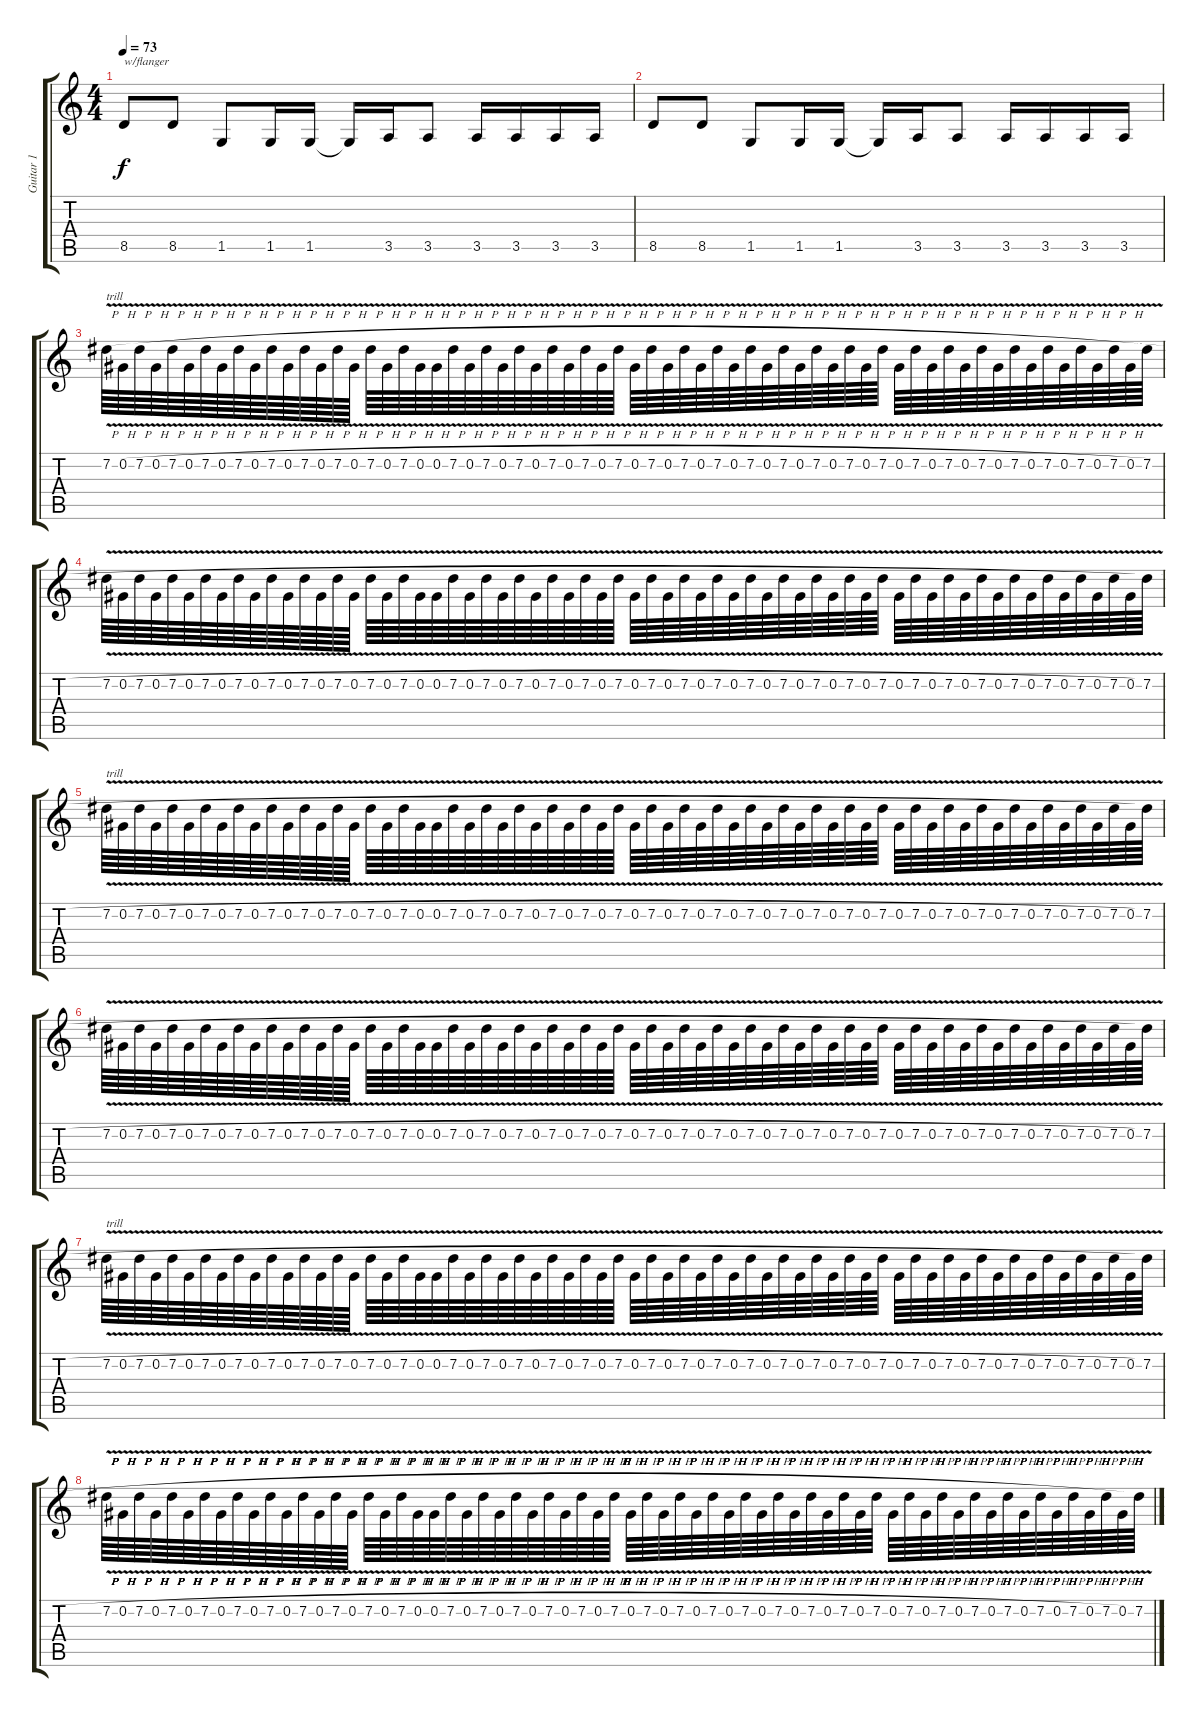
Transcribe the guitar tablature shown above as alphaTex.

\track ("Guitar 1" "Guitar 1") {instrument distortionguitar}
\staff {score tabs}
\tuning (Db4 Ab3 E3 B2 Gb2 B1) {hide}
\ts (4 4)
\tempo 73
\clef g2
\ks c
8.5.8{txt "w/flanger" dy f} 8.5.8 1.5.8 1.5.16 1.5.16 1.5{t}.16 3.5.16 3.5.8 3.5.16 3.5.16 3.5.16 3.5.16 |
8.5.8 8.5.8 1.5.8 1.5.16 1.5.16 1.5{t}.16 3.5.16 3.5.8 3.5.16 3.5.16 3.5.16 3.5.16 |
7.2{v h}.64{txt "trill"} 0.2{v h}.64 7.2{v h}.64 0.2{v h}.64 7.2{v h}.64 0.2{v h}.64 7.2{v h}.64 0.2{v h}.64 7.2{v h}.64 0.2{v h}.64 7.2{v h}.64 0.2{v h}.64 7.2{v h}.64 0.2{v h}.64 7.2{v h}.64 0.2{v h}.64 7.2{v h}.64 0.2{v h}.64 7.2{v h}.64 0.2{v h}.64 0.2{v h}.64 7.2{v h}.64 0.2{v h}.64 7.2{v h}.64 0.2{v h}.64 7.2{v h}.64 0.2{v h}.64 7.2{v h}.64 0.2{v h}.64 7.2{v h}.64 0.2{v h}.64 7.2{v h}.64 0.2{v h}.64 7.2{v h}.64 0.2{v h}.64 7.2{v h}.64 0.2{v h}.64 7.2{v h}.64 0.2{v h}.64 7.2{v h}.64 0.2{v h}.64 7.2{v h}.64 0.2{v h}.64 7.2{v h}.64 0.2{v h}.64 7.2{v h}.64 0.2{v h}.64 7.2{v h}.64 0.2{v h}.64 7.2{v h}.64 0.2{v h}.64 7.2{v h}.64 0.2{v h}.64 7.2{v h}.64 0.2{v h}.64 7.2{v h}.64 0.2{v h}.64 7.2{v h}.64 0.2{v h}.64 7.2{v h}.64 0.2{v h}.64 7.2{v h}.64 0.2{v h}.64 7.2{v h}.64 |
7.2{v h}.64 0.2{v h}.64 7.2{v h}.64 0.2{v h}.64 7.2{v h}.64 0.2{v h}.64 7.2{v h}.64 0.2{v h}.64 7.2{v h}.64 0.2{v h}.64 7.2{v h}.64 0.2{v h}.64 7.2{v h}.64 0.2{v h}.64 7.2{v h}.64 0.2{v h}.64 7.2{v h}.64 0.2{v h}.64 7.2{v h}.64 0.2{v h}.64 0.2{v h}.64 7.2{v h}.64 0.2{v h}.64 7.2{v h}.64 0.2{v h}.64 7.2{v h}.64 0.2{v h}.64 7.2{v h}.64 0.2{v h}.64 7.2{v h}.64 0.2{v h}.64 7.2{v h}.64 0.2{v h}.64 7.2{v h}.64 0.2{v h}.64 7.2{v h}.64 0.2{v h}.64 7.2{v h}.64 0.2{v h}.64 7.2{v h}.64 0.2{v h}.64 7.2{v h}.64 0.2{v h}.64 7.2{v h}.64 0.2{v h}.64 7.2{v h}.64 0.2{v h}.64 7.2{v h}.64 0.2{v h}.64 7.2{v h}.64 0.2{v h}.64 7.2{v h}.64 0.2{v h}.64 7.2{v h}.64 0.2{v h}.64 7.2{v h}.64 0.2{v h}.64 7.2{v h}.64 0.2{v h}.64 7.2{v h}.64 0.2{v h}.64 7.2{v h}.64 0.2{v h}.64 7.2{v h}.64 |
7.2{v h}.64{txt "trill"} 0.2{v h}.64 7.2{v h}.64 0.2{v h}.64 7.2{v h}.64 0.2{v h}.64 7.2{v h}.64 0.2{v h}.64 7.2{v h}.64 0.2{v h}.64 7.2{v h}.64 0.2{v h}.64 7.2{v h}.64 0.2{v h}.64 7.2{v h}.64 0.2{v h}.64 7.2{v h}.64 0.2{v h}.64 7.2{v h}.64 0.2{v h}.64 0.2{v h}.64 7.2{v h}.64 0.2{v h}.64 7.2{v h}.64 0.2{v h}.64 7.2{v h}.64 0.2{v h}.64 7.2{v h}.64 0.2{v h}.64 7.2{v h}.64 0.2{v h}.64 7.2{v h}.64 0.2{v h}.64 7.2{v h}.64 0.2{v h}.64 7.2{v h}.64 0.2{v h}.64 7.2{v h}.64 0.2{v h}.64 7.2{v h}.64 0.2{v h}.64 7.2{v h}.64 0.2{v h}.64 7.2{v h}.64 0.2{v h}.64 7.2{v h}.64 0.2{v h}.64 7.2{v h}.64 0.2{v h}.64 7.2{v h}.64 0.2{v h}.64 7.2{v h}.64 0.2{v h}.64 7.2{v h}.64 0.2{v h}.64 7.2{v h}.64 0.2{v h}.64 7.2{v h}.64 0.2{v h}.64 7.2{v h}.64 0.2{v h}.64 7.2{v h}.64 0.2{v h}.64 7.2{v h}.64 |
7.2{v h}.64 0.2{v h}.64 7.2{v h}.64 0.2{v h}.64 7.2{v h}.64 0.2{v h}.64 7.2{v h}.64 0.2{v h}.64 7.2{v h}.64 0.2{v h}.64 7.2{v h}.64 0.2{v h}.64 7.2{v h}.64 0.2{v h}.64 7.2{v h}.64 0.2{v h}.64 7.2{v h}.64 0.2{v h}.64 7.2{v h}.64 0.2{v h}.64 0.2{v h}.64 7.2{v h}.64 0.2{v h}.64 7.2{v h}.64 0.2{v h}.64 7.2{v h}.64 0.2{v h}.64 7.2{v h}.64 0.2{v h}.64 7.2{v h}.64 0.2{v h}.64 7.2{v h}.64 0.2{v h}.64 7.2{v h}.64 0.2{v h}.64 7.2{v h}.64 0.2{v h}.64 7.2{v h}.64 0.2{v h}.64 7.2{v h}.64 0.2{v h}.64 7.2{v h}.64 0.2{v h}.64 7.2{v h}.64 0.2{v h}.64 7.2{v h}.64 0.2{v h}.64 7.2{v h}.64 0.2{v h}.64 7.2{v h}.64 0.2{v h}.64 7.2{v h}.64 0.2{v h}.64 7.2{v h}.64 0.2{v h}.64 7.2{v h}.64 0.2{v h}.64 7.2{v h}.64 0.2{v h}.64 7.2{v h}.64 0.2{v h}.64 7.2{v h}.64 0.2{v h}.64 7.2{v h}.64 |
7.2{v h}.64{txt "trill"} 0.2{v h}.64 7.2{v h}.64 0.2{v h}.64 7.2{v h}.64 0.2{v h}.64 7.2{v h}.64 0.2{v h}.64 7.2{v h}.64 0.2{v h}.64 7.2{v h}.64 0.2{v h}.64 7.2{v h}.64 0.2{v h}.64 7.2{v h}.64 0.2{v h}.64 7.2{v h}.64 0.2{v h}.64 7.2{v h}.64 0.2{v h}.64 0.2{v h}.64 7.2{v h}.64 0.2{v h}.64 7.2{v h}.64 0.2{v h}.64 7.2{v h}.64 0.2{v h}.64 7.2{v h}.64 0.2{v h}.64 7.2{v h}.64 0.2{v h}.64 7.2{v h}.64 0.2{v h}.64 7.2{v h}.64 0.2{v h}.64 7.2{v h}.64 0.2{v h}.64 7.2{v h}.64 0.2{v h}.64 7.2{v h}.64 0.2{v h}.64 7.2{v h}.64 0.2{v h}.64 7.2{v h}.64 0.2{v h}.64 7.2{v h}.64 0.2{v h}.64 7.2{v h}.64 0.2{v h}.64 7.2{v h}.64 0.2{v h}.64 7.2{v h}.64 0.2{v h}.64 7.2{v h}.64 0.2{v h}.64 7.2{v h}.64 0.2{v h}.64 7.2{v h}.64 0.2{v h}.64 7.2{v h}.64 0.2{v h}.64 7.2{v h}.64 0.2{v h}.64 7.2{v h}.64 |
7.2{v h}.64 0.2{v h}.64 7.2{v h}.64 0.2{v h}.64 7.2{v h}.64 0.2{v h}.64 7.2{v h}.64 0.2{v h}.64 7.2{v h}.64 0.2{v h}.64 7.2{v h}.64 0.2{v h}.64 7.2{v h}.64 0.2{v h}.64 7.2{v h}.64 0.2{v h}.64 7.2{v h}.64 0.2{v h}.64 7.2{v h}.64 0.2{v h}.64 0.2{v h}.64 7.2{v h}.64 0.2{v h}.64 7.2{v h}.64 0.2{v h}.64 7.2{v h}.64 0.2{v h}.64 7.2{v h}.64 0.2{v h}.64 7.2{v h}.64 0.2{v h}.64 7.2{v h}.64 0.2{v h}.64 7.2{v h}.64 0.2{v h}.64 7.2{v h}.64 0.2{v h}.64 7.2{v h}.64 0.2{v h}.64 7.2{v h}.64 0.2{v h}.64 7.2{v h}.64 0.2{v h}.64 7.2{v h}.64 0.2{v h}.64 7.2{v h}.64 0.2{v h}.64 7.2{v h}.64 0.2{v h}.64 7.2{v h}.64 0.2{v h}.64 7.2{v h}.64 0.2{v h}.64 7.2{v h}.64 0.2{v h}.64 7.2{v h}.64 0.2{v h}.64 7.2{v h}.64 0.2{v h}.64 7.2{v h}.64 0.2{v h}.64 7.2{v h}.64 0.2{v h}.64 7.2{v h}.64
